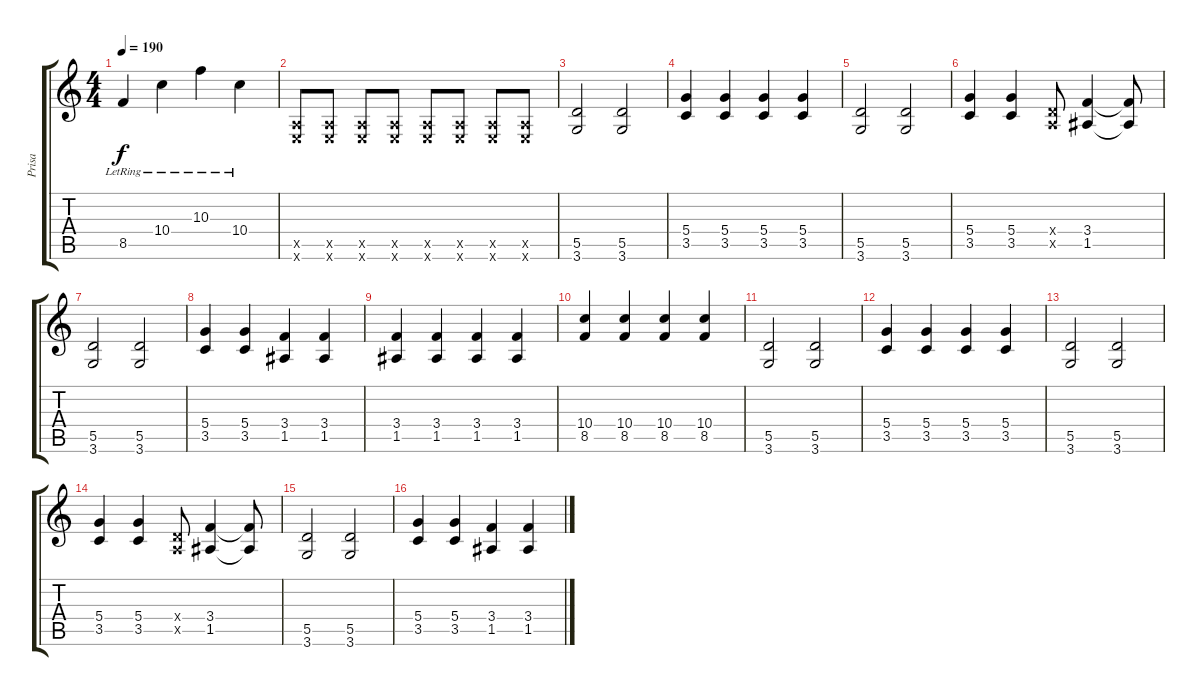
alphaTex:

\track ("Prisa" "Prisa") {instrument distortionguitar}
\staff {score tabs}
\tuning (E4 B3 G3 D3 A2 E2) {hide}
\ts (4 4)
\tempo 190
\clef g2
\ks c
8.5{lr}.4{dy f} 10.4{lr}.4 10.3{lr}.4 10.4{lr}.4 |
(0.5{x} 0.6{x}).8 (0.5{x} 0.6{x}).8 (0.5{x} 0.6{x}).8 (0.5{x} 0.6{x}).8 (0.5{x} 0.6{x}).8 (0.5{x} 0.6{x}).8 (0.5{x} 0.6{x}).8 (0.5{x} 0.6{x}).8 |
(5.5 3.6).2 (5.5 3.6).2 |
(5.4 3.5).4 (5.4 3.5).4 (5.4 3.5).4 (5.4 3.5).4 |
(5.5 3.6).2 (5.5 3.6).2 |
(5.4 3.5).4 (5.4 3.5).4 (0.4{x} 0.5{x}).8 (3.4 1.5).4 (3.4{t} 1.5{t}).8 |
(5.5 3.6).2 (5.5 3.6).2 |
(5.4 3.5).4 (5.4 3.5).4 (3.4 1.5).4 (3.4 1.5).4 |
(3.4 1.5).4 (3.4 1.5).4 (3.4 1.5).4 (3.4 1.5).4 |
(10.4 8.5).4 (10.4 8.5).4 (10.4 8.5).4 (10.4 8.5).4 |
(5.5 3.6).2 (5.5 3.6).2 |
(5.4 3.5).4 (5.4 3.5).4 (5.4 3.5).4 (5.4 3.5).4 |
(5.5 3.6).2 (5.5 3.6).2 |
(5.4 3.5).4 (5.4 3.5).4 (0.4{x} 0.5{x}).8 (3.4 1.5).4 (3.4{t} 1.5{t}).8 |
(5.5 3.6).2 (5.5 3.6).2 |
(5.4 3.5).4 (5.4 3.5).4 (3.4 1.5).4 (3.4 1.5).4
